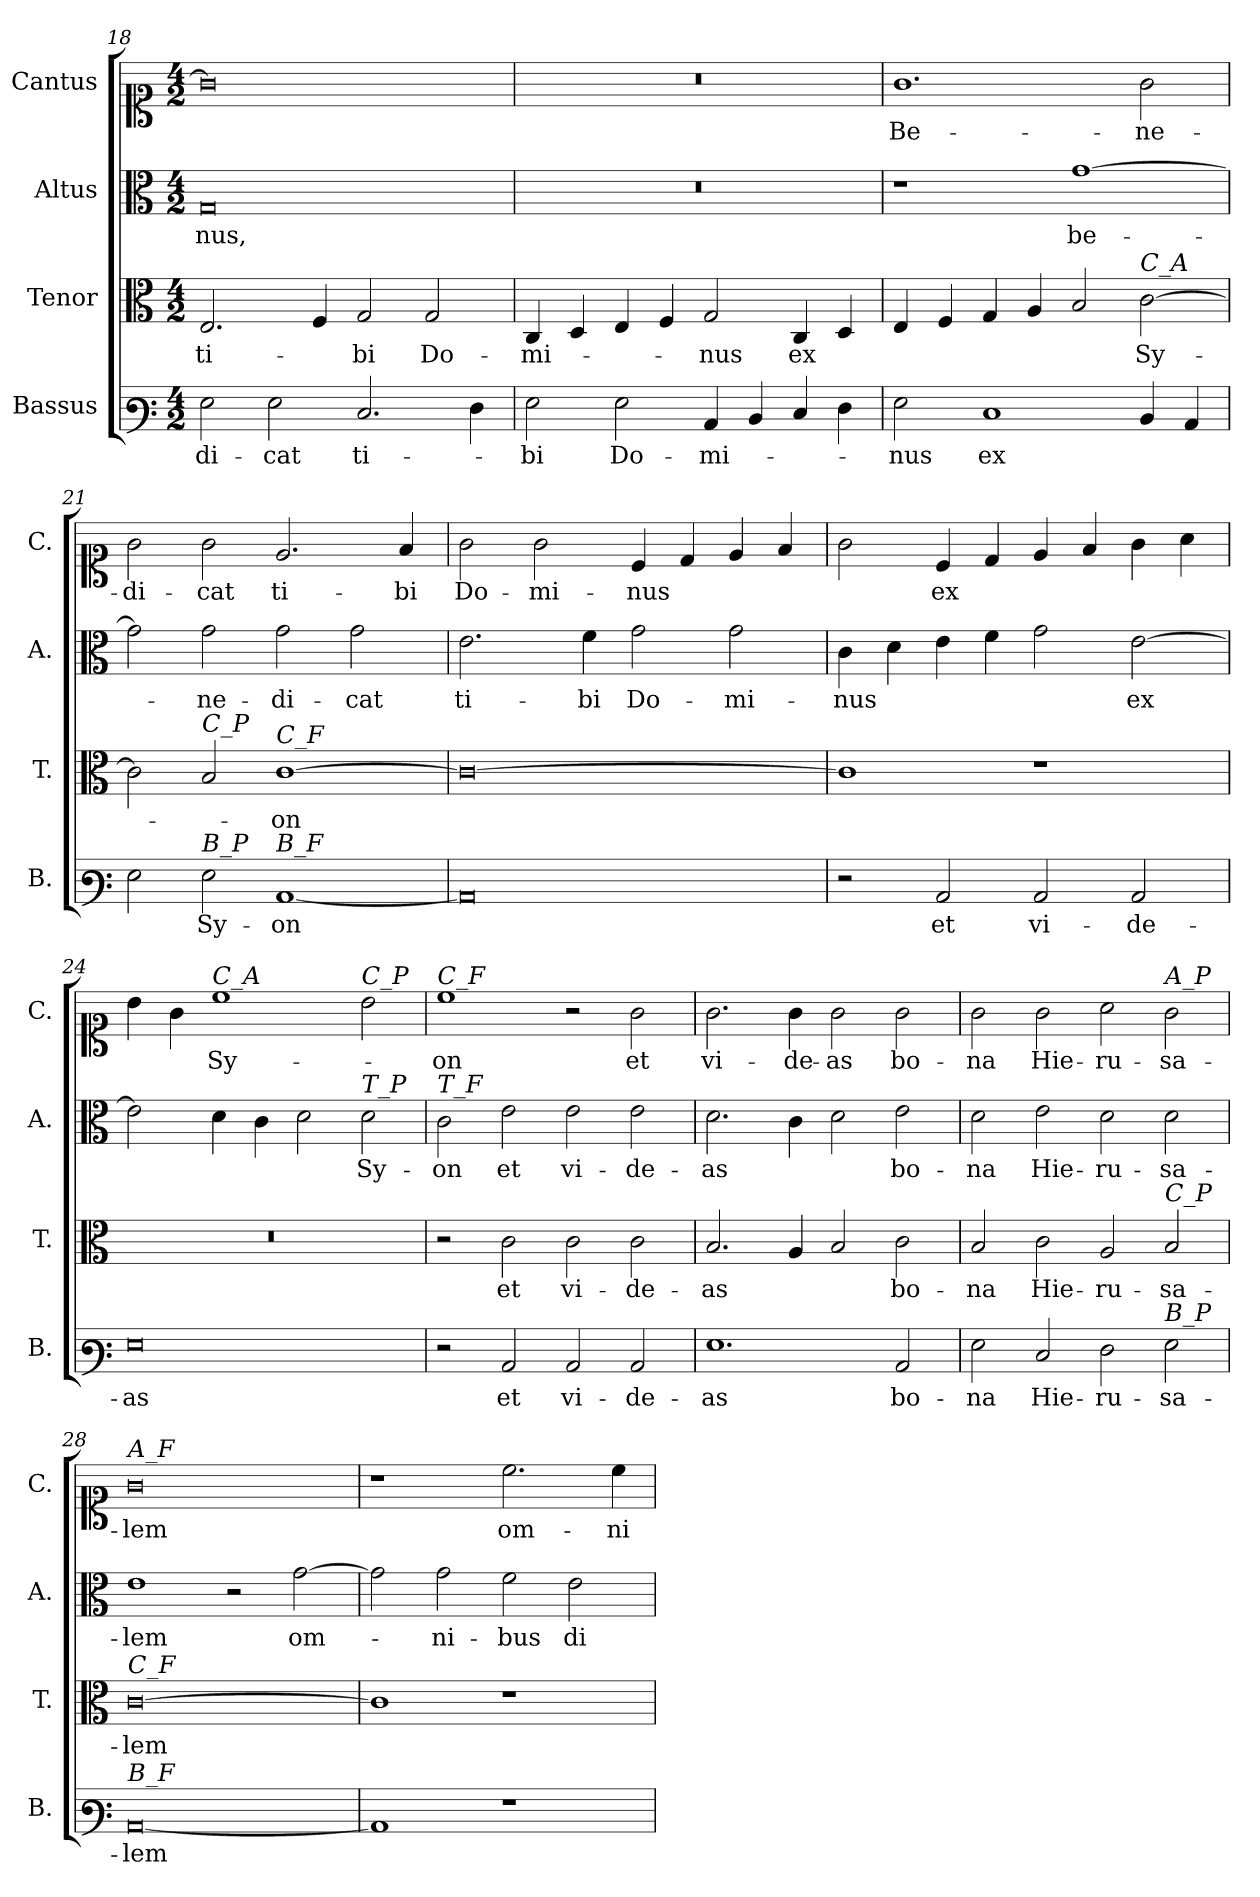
**kern	**text	**kern	**text	**kern	**text	**kern	**text
*part4	*part4	*part3	*part3	*part2	*part2	*part1	*part1
*staff4	*staff4	*staff3	*staff3	*staff2	*staff2	*staff1	*staff1
*I"Bassus	*	*I"Tenor	*	*I"Altus	*	*I"Cantus	*
*I'B.	*	*I'T.	*	*I'A.	*	*I'C.	*
*clefF3	*	*clefC3	*	*clefC3	*	*clefC1	*
*k[]	*	*k[]	*	*k[]	*	*k[]	*
*M4/2	*	*M4/2	*	*M4/2	*	*M4/2	*
=18	=18	=18	=18	=18	=18	=18	=18
!	!LO:LY:b	!	!LO:LY:b	!	!LO:LY:b	!	!
2G\	-di-	2.E/	ti-	0G	-nus,	0g]	.
!	!LO:LY:b	!	!	!	!	!	!
2G\	-cat	.	.	.	.	.	.
.	.	4F/	.	.	.	.	.
!	!LO:LY:b	!	!LO:LY:b	!	!	!	!
2.E/	ti-	2G/	bi	.	.	.	.
!	!	!	!LO:LY:b	!	!	!	!
.	.	2G/	Do-	.	.	.	.
4F\	.	.	.	.	.	.	.
!!LO:PB:g=z
=19	=19	=19	=19	=19	=19	=19	=19
!	!LO:LY:b	!	!LO:LY:b	!	!	!	!
2G\	-bi	4C/	-mi-	0r	.	0r	.
.	.	4D/	.	.	.	.	.
!	!LO:LY:b	!	!	!	!	!	!
2G\	Do-	4E/	.	.	.	.	.
.	.	4F/	.	.	.	.	.
!	!LO:LY:b	!	!LO:LY:b	!	!	!	!
4C/	-mi-	2G/	-nus	.	.	.	.
4D/	.	.	.	.	.	.	.
!	!	!	!LO:LY:b	!	!	!	!
4E/	.	4C/	ex	.	.	.	.
4F\	.	4D/	.	.	.	.	.
=20	=20	=20	=20	=20	=20	=20	=20
!	!LO:LY:b	!	!	!	!	!	!LO:LY:b
2G\	-nus	4E/	.	1r	.	1.g	Be-
.	.	4F/	.	.	.	.	.
!	!LO:LY:b	!	!	!	!	!	!
1E	ex	4G/	.	.	.	.	.
.	.	4A/	.	.	.	.	.
!	!	!	!	!	!LO:LY:b	!	!
.	.	2B/	.	[1g	be-	.	.
!	!	!LO:TX:a:i:t=C_A	!	!	!	!	!
!	!	!	!LO:LY:b	!	!	!	!LO:LY:b
4D/	.	[2c\	Sy-	.	.	2g\	-ne-
4C/	.	.	.	.	.	.	.
=21	=21	=21	=21	=21	=21	=21	=21
!	!	!	!	!	!	!	!LO:LY:b
2G\	.	2c\]	.	2g\]	.	2g\	-di-
!	!	!LO:TX:a:i:t=C_P	!	!	!	!	!
!LO:TX:a:i:t=B_P	!	!	!	!	!	!	!
!	!LO:LY:b	!	!	!	!LO:LY:b	!	!LO:LY:b
2G\	Sy-	2B/	.	2g\	-ne-	2g\	-cat
!	!	!LO:TX:a:i:t=C_F	!	!	!	!	!
!LO:TX:a:i:t=B_F	!	!	!	!	!	!	!
!	!LO:LY:b	!	!LO:LY:b	!	!LO:LY:b	!	!LO:LY:b
[1C	-on	[1c	-on	2g\	-di-	2.e/	ti-
!	!	!	!	!	!LO:LY:b	!	!
.	.	.	.	2g\	-cat	.	.
!	!	!	!	!	!	!	!LO:LY:b
.	.	.	.	.	.	4f/	bi
=22	=22	=22	=22	=22	=22	=22	=22
!	!	!	!	!	!LO:LY:b	!	!LO:LY:b
0C]	.	0c_	.	2.e\	ti-	2g\	Do-
!	!	!	!	!	!	!	!LO:LY:b
.	.	.	.	.	.	2g\	-mi-
!	!	!	!	!	!LO:LY:b	!	!
.	.	.	.	4f\	-bi	.	.
!	!	!	!	!	!LO:LY:b	!	!LO:LY:b
.	.	.	.	2g\	Do-	4c/	-nus
.	.	.	.	.	.	4d/	.
!	!	!	!	!	!LO:LY:b	!	!
.	.	.	.	2g\	-mi-	4e/	.
.	.	.	.	.	.	4f/	.
!!LO:LB:g=z
=23	=23	=23	=23	=23	=23	=23	=23
!	!	!	!	!	!LO:LY:b	!	!
2r	.	1c]	.	4c\	-nus	2g\	.
.	.	.	.	4d\	.	.	.
!	!LO:LY:b	!	!	!	!	!	!LO:LY:b
2C/	et	.	.	4e\	.	4c/	ex
.	.	.	.	4f\	.	4d/	.
!	!LO:LY:b	!	!	!	!	!	!
2C/	vi-	1r	.	2g\	.	4e/	.
.	.	.	.	.	.	4f/	.
!	!LO:LY:b	!	!	!	!LO:LY:b	!	!
2C/	-de-	.	.	[2e\	ex	4g\	.
.	.	.	.	.	.	4a\	.
=24	=24	=24	=24	=24	=24	=24	=24
!	!LO:LY:b	!	!	!	!	!	!
0G	-as	0r	.	2e\]	.	4b\	.
.	.	.	.	.	.	4g\	.
!	!	!	!	!	!	!LO:TX:a:i:t=C_A	!
!	!	!	!	!	!	!	!LO:LY:b
.	.	.	.	4d\	.	1cc	Sy-
.	.	.	.	4c\	.	.	.
.	.	.	.	2d\	.	.	.
!	!	!	!	!	!	!LO:TX:a:i:t=C_P	!
!	!	!	!	!LO:TX:a:i:t=T_P	!	!	!
!	!	!	!	!	!LO:LY:b	!	!
.	.	.	.	2d\	Sy-	2b\	.
=25	=25	=25	=25	=25	=25	=25	=25
!	!	!	!	!	!	!LO:TX:a:i:t=C_F	!
!	!	!	!	!LO:TX:a:i:t=T_F	!	!	!
!	!	!	!	!	!LO:LY:b	!	!LO:LY:b
2r	.	2r	.	2c\	-on	1cc	-on
!	!LO:LY:b	!	!LO:LY:b	!	!LO:LY:b	!	!
2C/	et	2c\	et	2e\	et	.	.
!	!LO:LY:b	!	!LO:LY:b	!	!LO:LY:b	!	!
2C/	vi-	2c\	vi-	2e\	vi-	2r	.
!	!LO:LY:b	!	!LO:LY:b	!	!LO:LY:b	!	!LO:LY:b
2C/	-de-	2c\	-de-	2e\	-de-	2g\	et
=26	=26	=26	=26	=26	=26	=26	=26
!	!LO:LY:b	!	!LO:LY:b	!	!LO:LY:b	!	!LO:LY:b
1.G	-as	2.B/	-as	2.d\	-as	2.g\	vi-
!	!	!	!	!	!	!	!LO:LY:b
.	.	4A/	.	4c\	.	4g\	-de-
!	!	!	!	!	!	!	!LO:LY:b
.	.	2B/	.	2d\	.	2g\	-as
!	!LO:LY:b	!	!LO:LY:b	!	!LO:LY:b	!	!LO:LY:b
2C/	bo-	2c\	bo-	2e\	bo-	2g\	bo-
=27	=27	=27	=27	=27	=27	=27	=27
!	!LO:LY:b	!	!LO:LY:b	!	!LO:LY:b	!	!LO:LY:b
2G\	-na	2B/	-na	2d\	-na	2g\	-na
!	!LO:LY:b	!	!LO:LY:b	!	!LO:LY:b	!	!LO:LY:b
2E/	Hie-	2c\	Hie-	2e\	Hie-	2g\	Hie-
!	!LO:LY:b	!	!LO:LY:b	!	!LO:LY:b	!	!LO:LY:b
2F\	-ru-	2A/	-ru-	2d\	-ru-	2a\	-ru-
!	!	!	!	!	!	!LO:TX:a:i:t=A_P	!
!	!	!LO:TX:a:i:t=C_P	!	!	!	!	!
!LO:TX:a:i:t=B_P	!	!	!	!	!	!	!
!	!LO:LY:b	!	!LO:LY:b	!	!LO:LY:b	!	!LO:LY:b
2G\	-sa-	2B/	-sa-	2d\	-sa-	2g\	-sa-
!!LO:PB:g=z
=28	=28	=28	=28	=28	=28	=28	=28
!	!	!	!	!	!	!LO:TX:a:i:t=A_F	!
!	!	!LO:TX:a:i:t=C_F	!	!	!	!	!
!LO:TX:a:i:t=B_F	!	!	!	!	!	!	!
!	!LO:LY:b	!	!LO:LY:b	!	!LO:LY:b	!	!LO:LY:b
[0C	-lem	[0c	-lem	1e	-lem	0g	-lem
.	.	.	.	2r	.	.	.
!	!	!	!	!	!LO:LY:b	!	!
.	.	.	.	[2g\	om-	.	.
=29	=29	=29	=29	=29	=29	=29	=29
1C]	.	1c]	.	2g\]	.	1r	.
!	!	!	!	!	!LO:LY:b	!	!
.	.	.	.	2g\	-ni-	.	.
!	!	!	!	!	!LO:LY:b	!	!LO:LY:b
1r	.	1r	.	2f\	-bus	2.cc\	om-
!	!	!	!	!	!LO:LY:b	!	!
.	.	.	.	2e\	di-	.	.
!	!	!	!	!	!	!	!LO:LY:b
.	.	.	.	.	.	4cc\	-ni-
=	=	=	=	=	=	=	=
*-	*-	*-	*-	*-	*-	*-	*-
